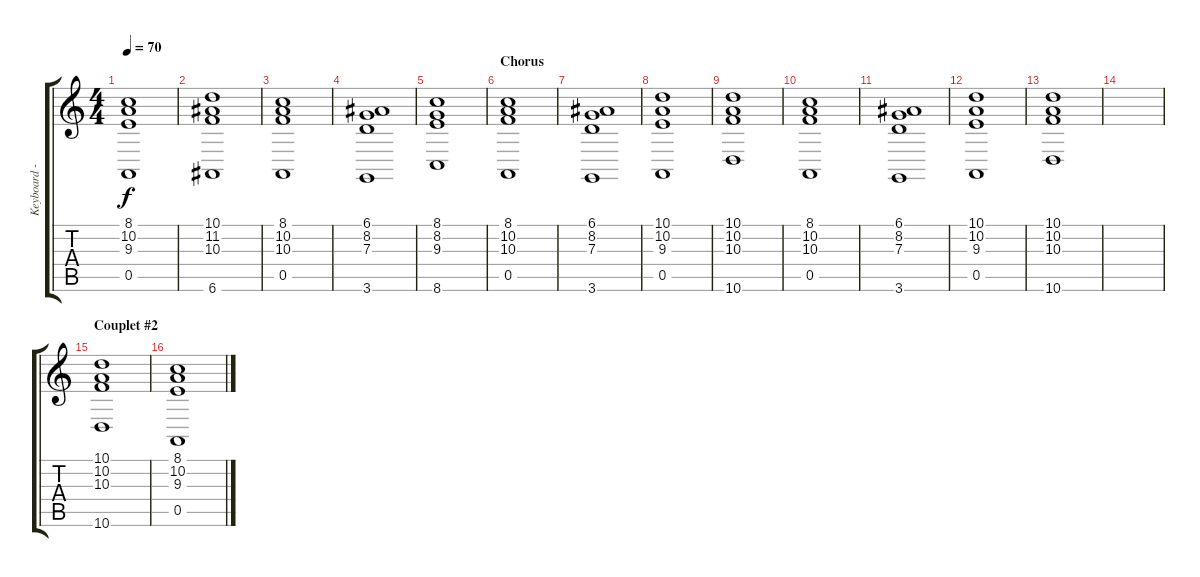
\track ("Keyboard - Back" "Keyboard -") {instrument pad2warm}
\staff {score tabs}
\tuning (E4 B3 G3 D3 A2 E2) {hide}
\ts (4 4)
\tempo 70
\clef g2
\ks c
(8.1 10.2 9.3 0.5).1{dy f} |
(10.1 11.2 10.3 6.6).1 |
(8.1 10.2 10.3 0.5).1 |
(6.1 8.2 7.3 3.6).1 |
(8.1 8.2 9.3 8.6).1 |
\section ("" "Chorus")
(8.1 10.2 10.3 0.5).1 |
(6.1 8.2 7.3 3.6).1 |
(10.1 10.2 9.3 0.5).1 |
(10.1 10.2 10.3 10.6).1 |
(8.1 10.2 10.3 0.5).1 |
(6.1 8.2 7.3 3.6).1 |
(10.1 10.2 9.3 0.5).1 |
(10.1 10.2 10.3 10.6).1 |
|
\section ("" "Couplet #2")
(10.1 10.2 10.3 10.6).1 |
(8.1 10.2 9.3 0.5).1
